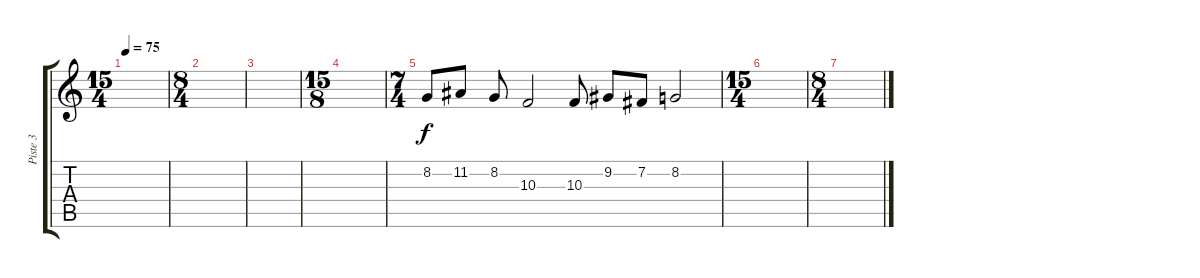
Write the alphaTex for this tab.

\track ("Piste 3" "Piste 3") {instrument englishhorn}
\staff {score tabs}
\tuning (E4 B3 G3 D3 A2 E2) {hide}
\ts (15 4)
\tempo 75
\clef g2
\ks c
|
\ts (8 4)
|
|
\ts (15 8)
|
\ts (7 4)
8.2.8 11.2.8 8.2.8 10.3.2 10.3.8 9.2.8 7.2.8 8.2.2 |
\ts (15 4)
|
\ts (8 4)
